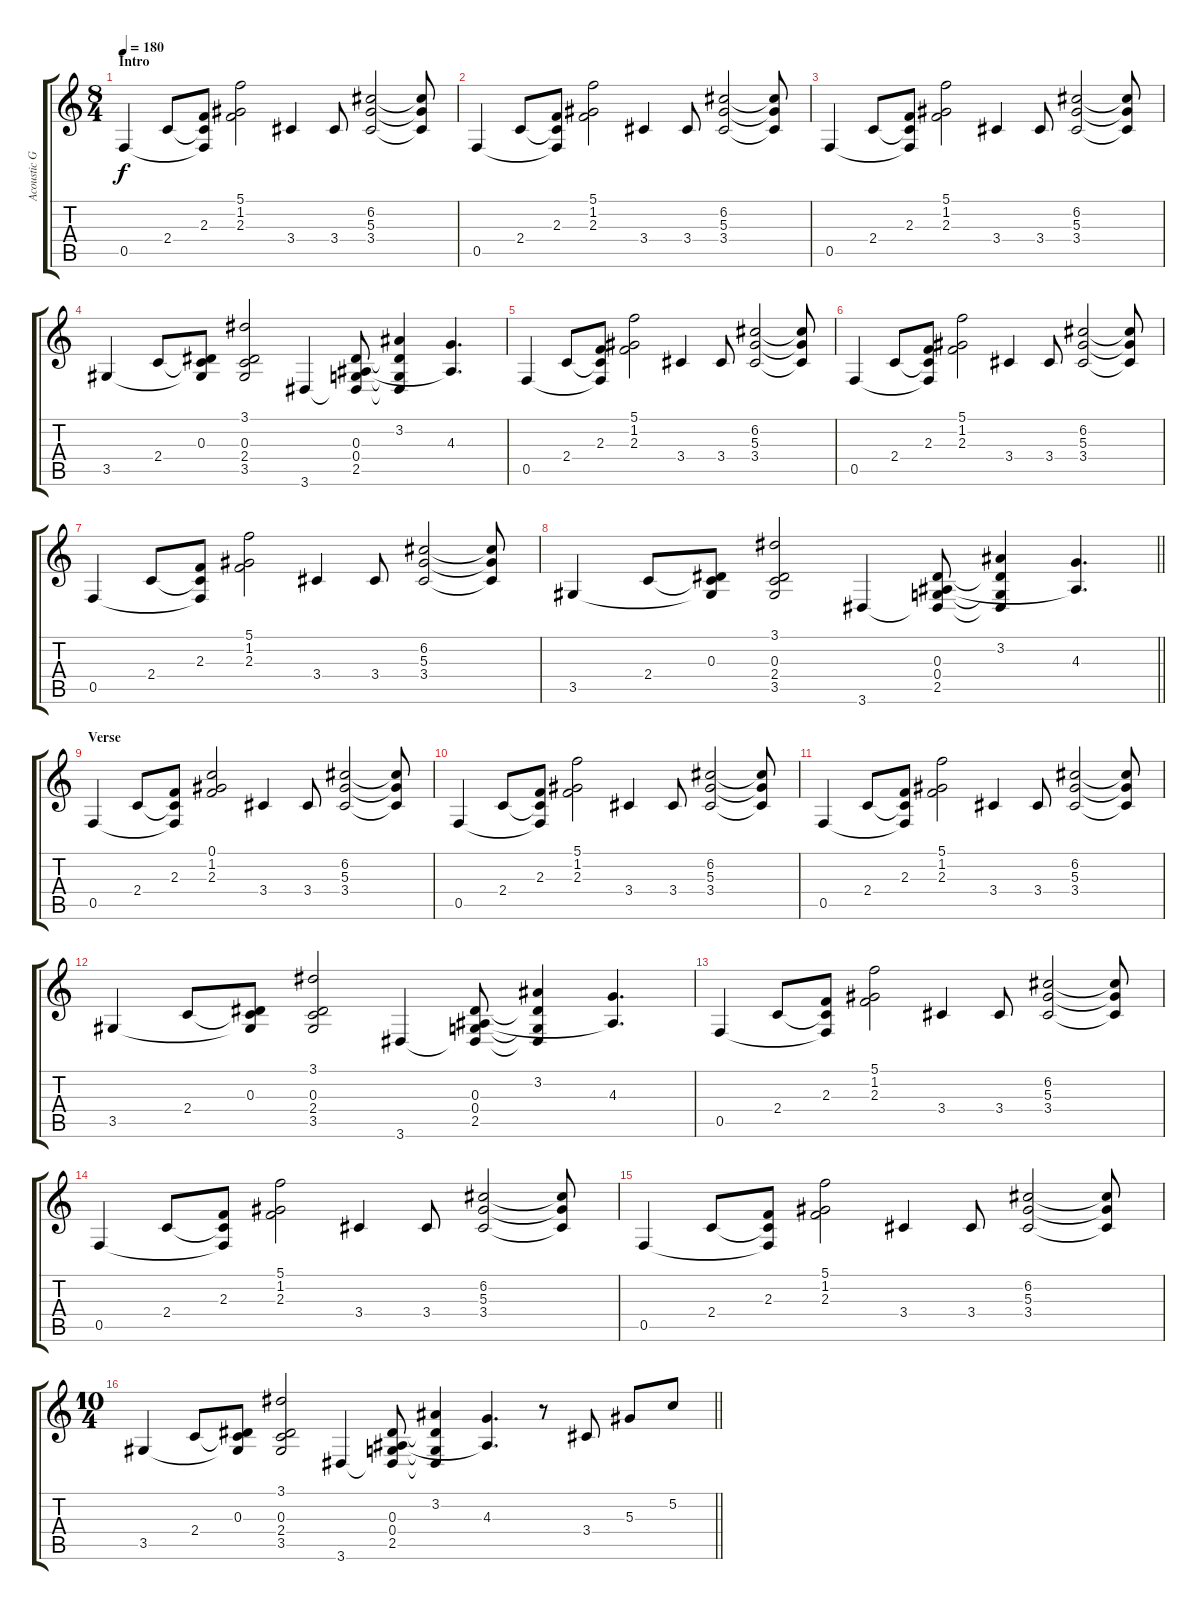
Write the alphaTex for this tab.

\track ("Acoustic Guitar 3" "Acoustic G") {instrument acousticguitarnylon}
\staff {score tabs}
\tuning (C4 G3 Eb3 Bb2 F2 C2) {hide}
\ts (8 4)
\section ("" "Intro")
\tempo 180
\clef g2
\ks c
0.5.4{dy f instrument acousticguitarnylon} 2.4.8 (2.3 2.4{t} 0.5{t}).8 (5.1 1.2 2.3).2 3.4.4 3.4.8 (6.2 5.3 3.4).2 (6.2{t} 5.3{t} 3.4{t}).8 |
0.5.4 2.4.8 (2.3 2.4{t} 0.5{t}).8 (5.1 1.2 2.3).2 3.4.4 3.4.8 (6.2 5.3 3.4).2 (6.2{t} 5.3{t} 3.4{t}).8 |
0.5.4 2.4.8 (2.3 2.4{t} 0.5{t}).8 (5.1 1.2 2.3).2 3.4.4 3.4.8 (6.2 5.3 3.4).2 (6.2{t} 5.3{t} 3.4{t}).8 |
3.5.4 2.4.8 (0.3 2.4{t} 3.5{t}).8 (3.1 0.3 2.4 3.5).2 3.6.4 (0.3 0.4 2.5 3.6{t}).8 (3.2 0.3{t} 2.5{t} 3.6{t}).4 (4.3 0.4{t}).4{d} |
0.5.4 2.4.8 (2.3 2.4{t} 0.5{t}).8 (5.1 1.2 2.3).2 3.4.4 3.4.8 (6.2 5.3 3.4).2 (6.2{t} 5.3{t} 3.4{t}).8 |
0.5.4 2.4.8 (2.3 2.4{t} 0.5{t}).8 (5.1 1.2 2.3).2 3.4.4 3.4.8 (6.2 5.3 3.4).2 (6.2{t} 5.3{t} 3.4{t}).8 |
0.5.4 2.4.8 (2.3 2.4{t} 0.5{t}).8 (5.1 1.2 2.3).2 3.4.4 3.4.8 (6.2 5.3 3.4).2 (6.2{t} 5.3{t} 3.4{t}).8 |
\barLineRight lightlight
3.5.4 2.4.8 (0.3 2.4{t} 3.5{t}).8 (3.1 0.3 2.4 3.5).2 3.6.4 (0.3 0.4 2.5 3.6{t}).8 (3.2 0.3{t} 2.5{t} 3.6{t}).4 (4.3 0.4{t}).4{d} |
\section ("" "Verse")
0.5.4 2.4.8 (2.3 2.4{t} 0.5{t}).8 (0.1 1.2 2.3).2 3.4.4 3.4.8 (6.2 5.3 3.4).2 (6.2{t} 5.3{t} 3.4{t}).8 |
0.5.4 2.4.8 (2.3 2.4{t} 0.5{t}).8 (5.1 1.2 2.3).2 3.4.4 3.4.8 (6.2 5.3 3.4).2 (6.2{t} 5.3{t} 3.4{t}).8 |
0.5.4 2.4.8 (2.3 2.4{t} 0.5{t}).8 (5.1 1.2 2.3).2 3.4.4 3.4.8 (6.2 5.3 3.4).2 (6.2{t} 5.3{t} 3.4{t}).8 |
3.5.4 2.4.8 (0.3 2.4{t} 3.5{t}).8 (3.1 0.3 2.4 3.5).2 3.6.4 (0.3 0.4 2.5 3.6{t}).8 (3.2 0.3{t} 2.5{t} 3.6{t}).4 (4.3 0.4{t}).4{d} |
0.5.4 2.4.8 (2.3 2.4{t} 0.5{t}).8 (5.1 1.2 2.3).2 3.4.4 3.4.8 (6.2 5.3 3.4).2 (6.2{t} 5.3{t} 3.4{t}).8 |
0.5.4 2.4.8 (2.3 2.4{t} 0.5{t}).8 (5.1 1.2 2.3).2 3.4.4 3.4.8 (6.2 5.3 3.4).2 (6.2{t} 5.3{t} 3.4{t}).8 |
0.5.4 2.4.8 (2.3 2.4{t} 0.5{t}).8 (5.1 1.2 2.3).2 3.4.4 3.4.8 (6.2 5.3 3.4).2 (6.2{t} 5.3{t} 3.4{t}).8 |
\ts (10 4)
\barLineRight lightlight
3.5.4 2.4.8 (0.3 2.4{t} 3.5{t}).8 (3.1 0.3 2.4 3.5).2 3.6.4 (0.3 0.4 2.5 3.6{t}).8 (3.2 0.3{t} 2.5{t} 3.6{t}).4 (4.3 0.4{t}).4{d} r.8{volume 9 instrument electricguitarjazz} 3.4.8 5.3.8 5.2.8
